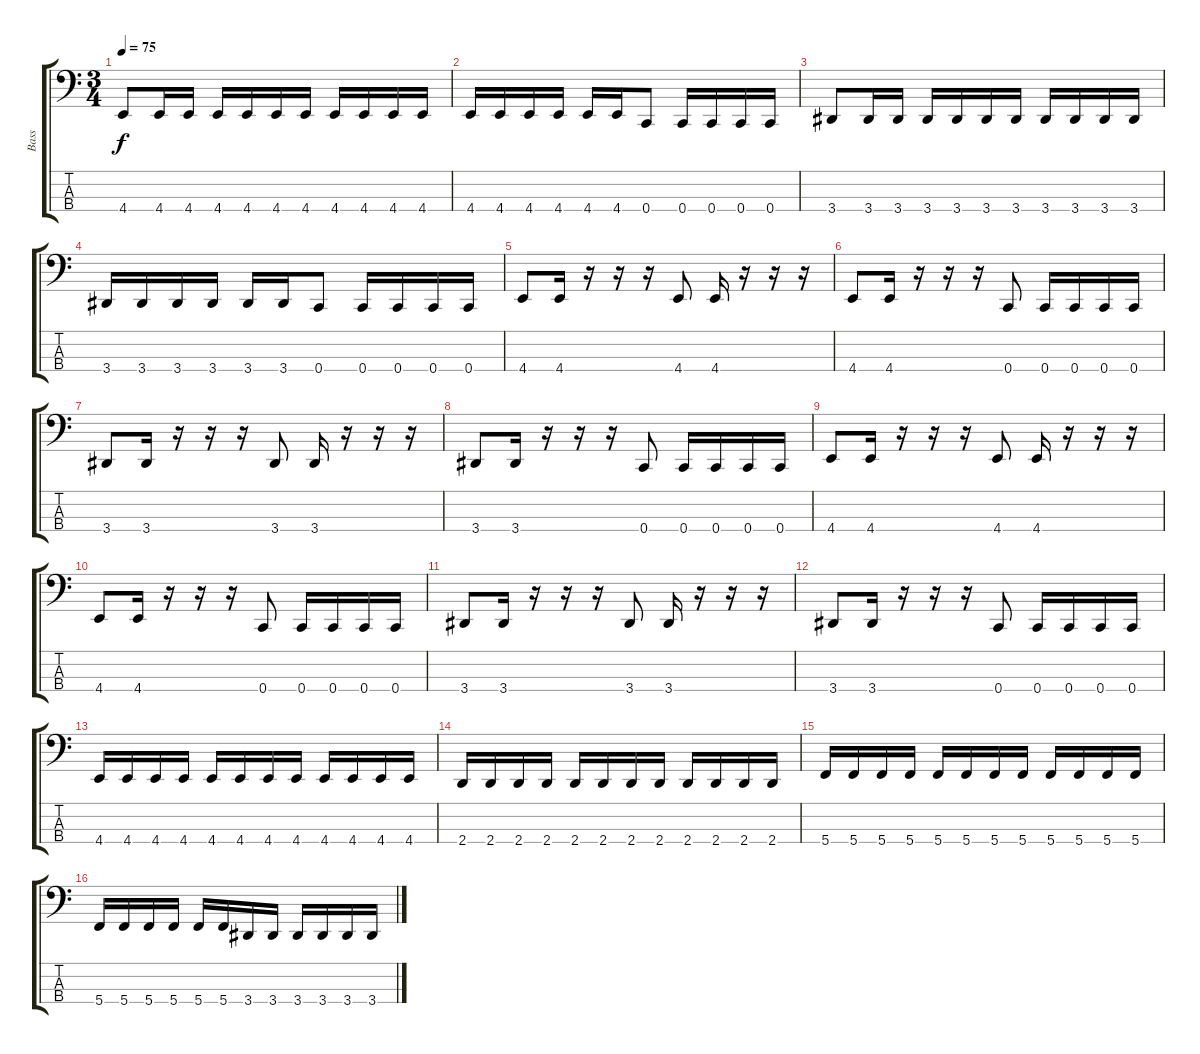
\track ("Bass" "Bass") {instrument electricbassfinger}
\staff {score tabs}
\tuning (F2 C2 G1 C1) {hide}
\ts (3 4)
\tempo 75
\clef f4
\ks c
4.4.8{dy f} 4.4.16 4.4.16 4.4.16 4.4.16 4.4.16 4.4.16 4.4.16 4.4.16 4.4.16 4.4.16 |
4.4.16 4.4.16 4.4.16 4.4.16 4.4.16 4.4.16 0.4.8 0.4.16 0.4.16 0.4.16 0.4.16 |
3.4.8 3.4.16 3.4.16 3.4.16 3.4.16 3.4.16 3.4.16 3.4.16 3.4.16 3.4.16 3.4.16 |
3.4.16 3.4.16 3.4.16 3.4.16 3.4.16 3.4.16 0.4.8 0.4.16 0.4.16 0.4.16 0.4.16 |
4.4.8 4.4.16 r.16 r.16 r.16 4.4.8 4.4.16 r.16 r.16 r.16 |
4.4.8 4.4.16 r.16 r.16 r.16 0.4.8 0.4.16 0.4.16 0.4.16 0.4.16 |
3.4.8 3.4.16 r.16 r.16 r.16 3.4.8 3.4.16 r.16 r.16 r.16 |
3.4.8 3.4.16 r.16 r.16 r.16 0.4.8 0.4.16 0.4.16 0.4.16 0.4.16 |
4.4.8 4.4.16 r.16 r.16 r.16 4.4.8 4.4.16 r.16 r.16 r.16 |
4.4.8 4.4.16 r.16 r.16 r.16 0.4.8 0.4.16 0.4.16 0.4.16 0.4.16 |
3.4.8 3.4.16 r.16 r.16 r.16 3.4.8 3.4.16 r.16 r.16 r.16 |
3.4.8 3.4.16 r.16 r.16 r.16 0.4.8 0.4.16 0.4.16 0.4.16 0.4.16 |
4.4.16 4.4.16 4.4.16 4.4.16 4.4.16 4.4.16 4.4.16 4.4.16 4.4.16 4.4.16 4.4.16 4.4.16 |
2.4.16 2.4.16 2.4.16 2.4.16 2.4.16 2.4.16 2.4.16 2.4.16 2.4.16 2.4.16 2.4.16 2.4.16 |
5.4.16 5.4.16 5.4.16 5.4.16 5.4.16 5.4.16 5.4.16 5.4.16 5.4.16 5.4.16 5.4.16 5.4.16 |
5.4.16 5.4.16 5.4.16 5.4.16 5.4.16 5.4.16 3.4.16 3.4.16 3.4.16 3.4.16 3.4.16 3.4.16
